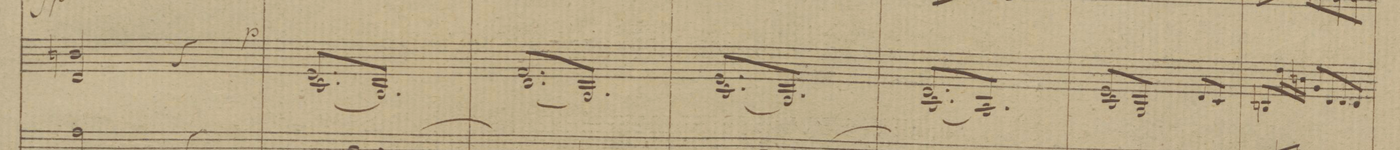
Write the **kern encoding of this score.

**kern	**dynam
*I"Violini	*
*clefG2	*
*k[b-]	*
*M3/4	*
2bn 2d/	.
4r	.
.	p
=21	=21
*tremolo	*
(8eL 8c/	p
8G/	.
8e 8c/	.
8G/	.
8e 8c/	.
8G/J)	.
=22	=22
(8fL 8d/	.
8G/	.
8f 8d/	.
8G/	.
8f 8d/	.
8G/J)	.
=23	=23
(8eL 8c/	.
8G/	.
8e 8c/	.
8G/	.
8e 8c/	.
8G/J)	.
=24	=24
(8dL 8c/	.
8A/	.
8d 8c/	.
8A/	.
8d 8c/	.
8A/J)	.
=25	=25
(8eL 8c/	.
8G/	.
8e 8c/	.
8G/J)	.
*Xtremolo	*
8d/L	.
8c/J	.
=26	=26
*8\right	*
8Bn/L	.
16dd\L	.
16bn\JJ	.
8g/L	.
8d/	.
8d/	.
8d/J	.
=27	=27
*-	*-
